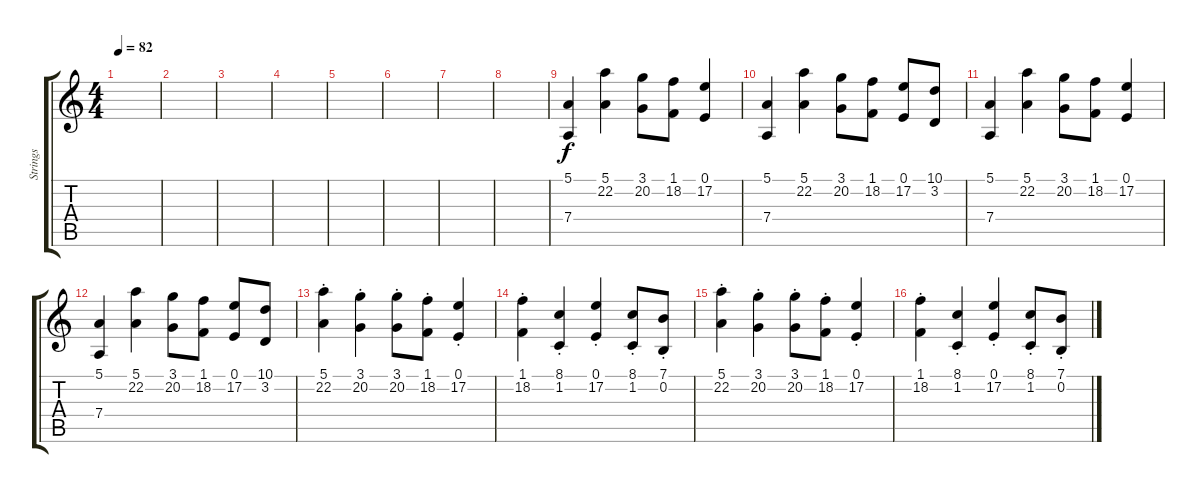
\track ("Strings" "Strings") {instrument stringensemble1}
\staff {score tabs}
\tuning (E4 B3 G3 D3 A2 E2) {hide}
\ts (4 4)
\tempo 82
\clef g2
\ks c
|
|
|
|
|
|
|
|
(5.1 7.4).4 (5.1 22.2).4 (3.1 20.2).8 (1.1 18.2).8 (0.1 17.2).4 |
(5.1 7.4).4 (5.1 22.2).4 (3.1 20.2).8 (1.1 18.2).8 (0.1 17.2).8 (10.1 3.2).8 |
(5.1 7.4).4 (5.1 22.2).4 (3.1 20.2).8 (1.1 18.2).8 (0.1 17.2).4 |
(5.1 7.4).4 (5.1 22.2).4 (3.1 20.2).8 (1.1 18.2).8 (0.1 17.2).8 (10.1 3.2).8 |
(5.1{st} 22.2{st}).4 (3.1{st} 20.2{st}).4 (3.1{st} 20.2{st}).8 (1.1{st} 18.2{st}).8 (0.1{st} 17.2{st}).4 |
(1.1{st} 18.2{st}).4 (8.1{st} 1.2{st}).4 (0.1{st} 17.2{st}).4 (8.1{st} 1.2{st}).8 (7.1{st} 0.2{st}).8 |
(5.1{st} 22.2{st}).4 (3.1{st} 20.2{st}).4 (3.1{st} 20.2{st}).8 (1.1{st} 18.2{st}).8 (0.1{st} 17.2{st}).4 |
(1.1{st} 18.2{st}).4 (8.1{st} 1.2{st}).4 (0.1{st} 17.2{st}).4 (8.1{st} 1.2{st}).8 (7.1{st} 0.2{st}).8
